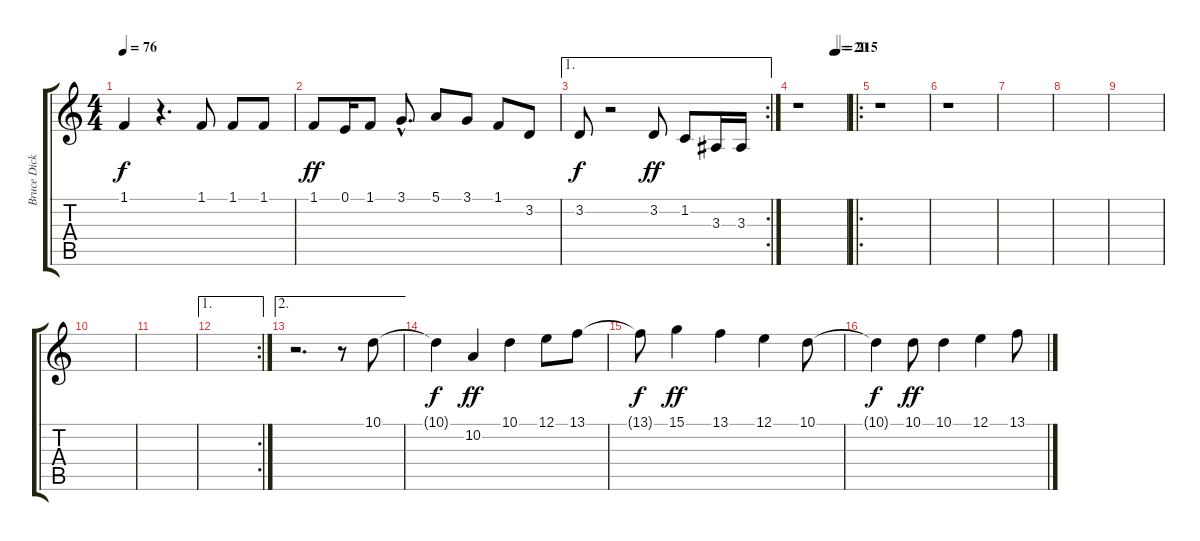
\track ("Bruce Dickinson" "Bruce Dick") {instrument violin}
\staff {score tabs}
\tuning (E4 B3 G3 D3 A2 E2) {hide}
\ts (4 4)
\tempo 76
\clef g2
\ks c
1.1{t}.4{dy f} r.4{d} 1.1.8 1.1.8 1.1.8 |
1.1.8{dy ff} 0.1.16 1.1.8 3.1{hac}.8{d} 5.1.8 3.1.8 1.1.8 3.2.8 |
\ae 1
\rc 2
3.2.8{dy f} r.2 3.2.8{dy ff} 1.2.8 3.3.16 3.3.16 |
\tempo (215 0.8125)
\tempo (20 0.75)
r.1 |
\ro
r.1 |
r.1 |
|
|
|
|
|
\ae 1
\rc 2
|
\ae 2
r.2{d} r.8 10.1.8 |
10.1{t}.4{dy f} 10.2.4{dy ff} 10.1.4 12.1.8 13.1.8 |
13.1{t}.8{dy f} 15.1.4{dy ff} 13.1.4 12.1.4 10.1.8 |
10.1{t}.4{dy f} 10.1.8{dy ff} 10.1.4 12.1.4 13.1.8
